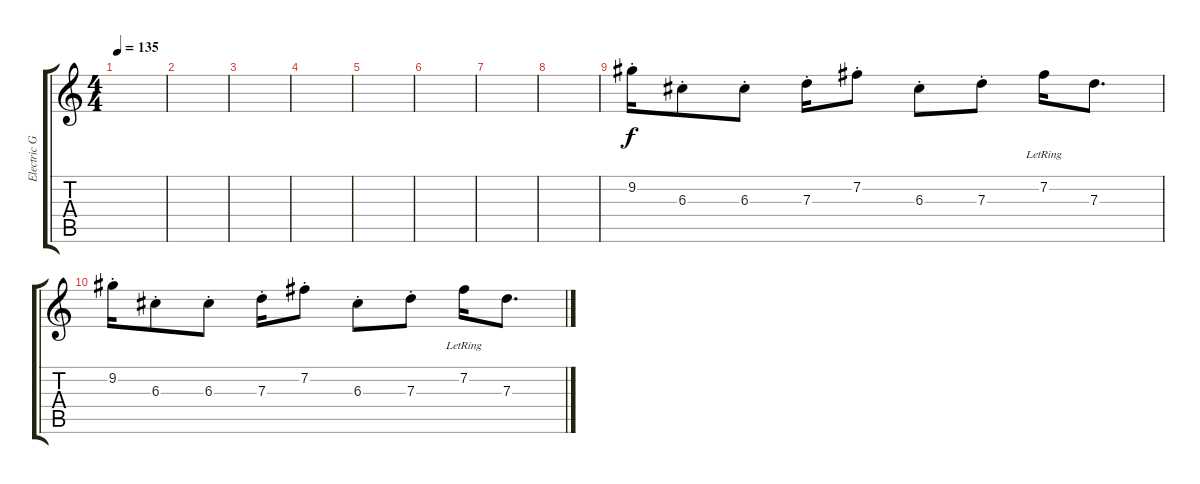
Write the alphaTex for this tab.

\track ("Electric Guitar" "Electric G") {instrument electricguitarclean}
\staff {score tabs}
\tuning (E4 B3 G3 D3 A2 E2) {hide}
\ts (4 4)
\tempo 135
\clef g2
\ks c
|
|
|
|
|
|
|
|
9.2{st}.16 6.3{st}.8 6.3{st}.8 7.3{st}.16 7.2{st}.8 6.3{st}.8 7.3{st}.8 7.2{lr}.16 7.3.8{d} |
9.2{st}.16 6.3{st}.8 6.3{st}.8 7.3{st}.16 7.2{st}.8 6.3{st}.8 7.3{st}.8 7.2{lr}.16 7.3.8{d}
